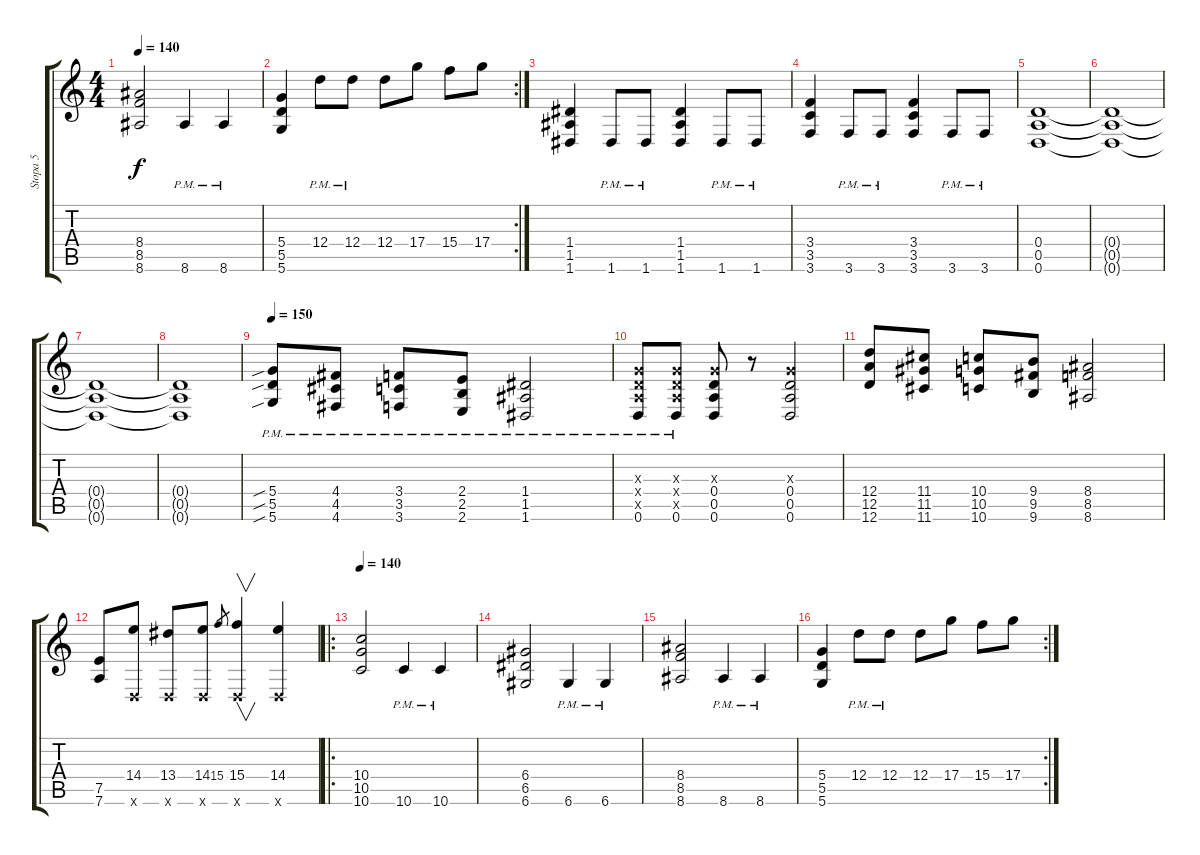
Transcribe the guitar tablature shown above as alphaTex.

\track ("Stopa 5" "Stopa 5") {instrument distortionguitar}
\staff {score tabs}
\tuning (E4 B3 G3 D3 A2 D2) {hide}
\ts (4 4)
\tempo 140
\clef g2
\ks c
(8.4 8.5 8.6).2{dy f} 8.6{pm}.4 8.6{pm}.4 |
\rc 2
(5.4 5.5 5.6).4 12.4{pm}.8 12.4{pm}.8 12.4.8 17.4.8 15.4.8 17.4.8 |
(1.4 1.5 1.6).4 1.6{pm}.8 1.6{pm}.8 (1.4 1.5 1.6).4 1.6{pm}.8 1.6{pm}.8 |
(3.4 3.5 3.6).4 3.6{pm}.8 3.6{pm}.8 (3.4 3.5 3.6).4 3.6{pm}.8 3.6{pm}.8 |
(0.4 0.5 0.6).1 |
(0.4{t} 0.5{t} 0.6{t}).1 |
(0.4{t} 0.5{t} 0.6{t}).1 |
(0.4{t} 0.5{t} 0.6{t}).1 |
\tempo 150
(5.4{sib pm} 5.5{sib} 5.6{sib}).8 (4.4{pm} 4.5 4.6).8 (3.4{pm} 3.5 3.6).8 (2.4{pm} 2.5 2.6).8 (1.4{pm} 1.5 1.6).2 |
(0.3{x} 0.4{x} 0.5{x} 0.6{pm}).8 (0.3{x} 0.4{x} 0.5{x} 0.6{pm}).8 (0.3{x} 0.4 0.5 0.6).8 r.8 (0.3{x} 0.4 0.5 0.6).2 |
(12.4 12.5 12.6).8 (11.4 11.5 11.6).8 (10.4 10.5 10.6).8 (9.4 9.5 9.6).8 (8.4 8.5 8.6).2 |
(7.5 7.6).8 (14.4 0.6{x}).8 (13.4 0.6{x}).8 (14.4 0.6{x}).8 15.4.8{gr} (15.4 0.6{x}).4{v} (14.4 0.6{x}).4 |
\ro
\tempo 140
(10.4 10.5 10.6).2 10.6{pm}.4 10.6{pm}.4 |
(6.4 6.5 6.6).2 6.6{pm}.4 6.6{pm}.4 |
(8.4 8.5 8.6).2 8.6{pm}.4 8.6{pm}.4 |
\rc 2
(5.4 5.5 5.6).4 12.4{pm}.8 12.4{pm}.8 12.4.8 17.4.8 15.4.8 17.4.8
